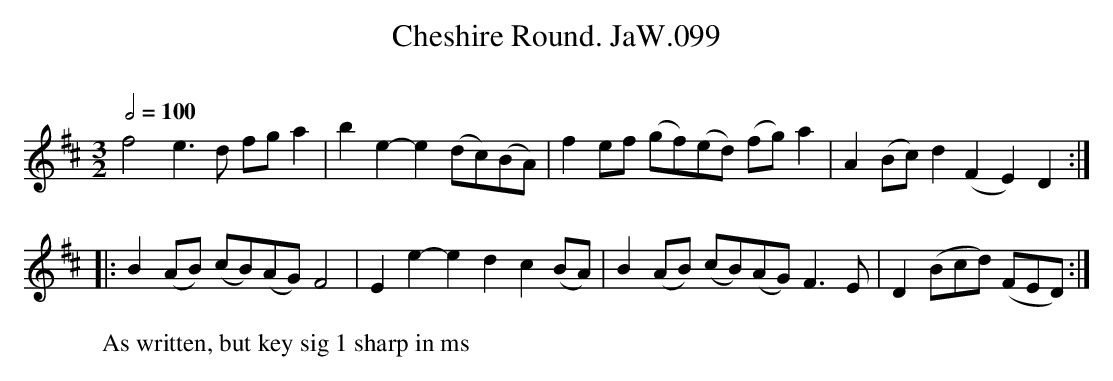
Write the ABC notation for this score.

X:1
T:Cheshire Round. JaW.099
M:3/2
L:1/8
Q:1/2=100
O:
W:As written, but key sig 1 sharp in ms
K:D
f4e3d fga2|b2e2-e2(dc)(BA)|\
f2ef (gf)(ed) (fg)a2|A2(Bc) d2(F2E2)D2:|
|:B2(AB) (cB)(AG) F4|E2 e2-e2d2c2(BA)|\
B2(AB) (cB)(AG) F3E|D2 (Bcd) (FED):|
